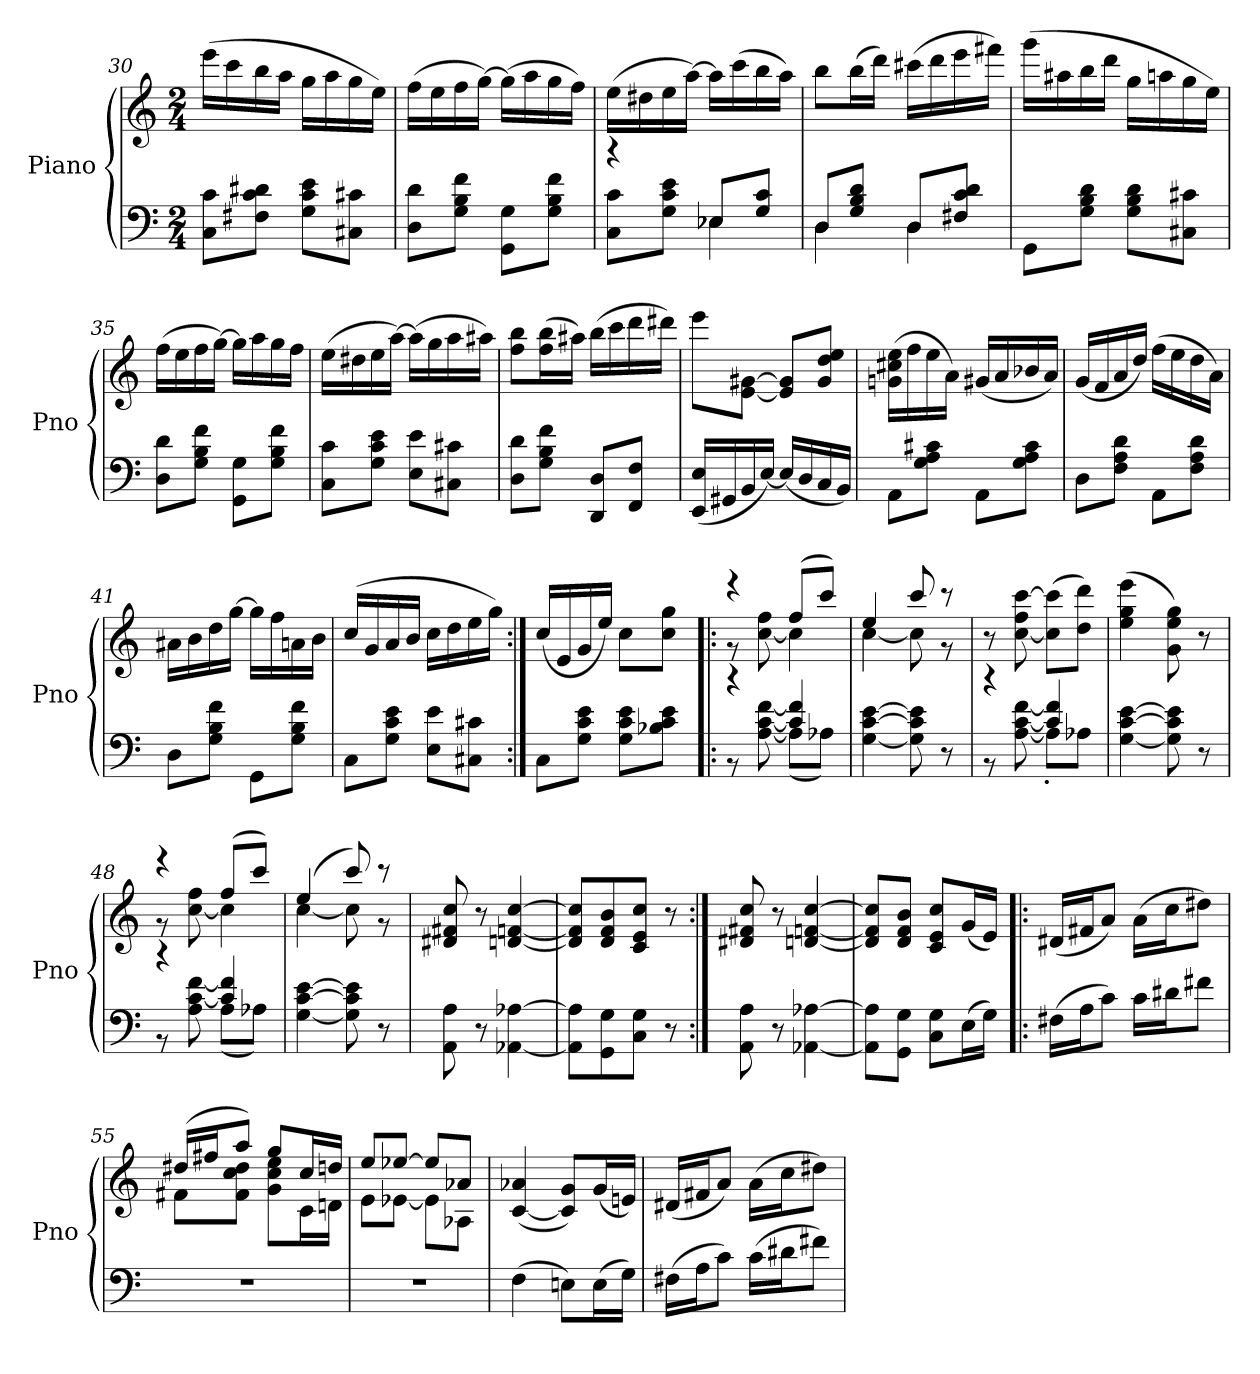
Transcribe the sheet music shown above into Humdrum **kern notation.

**kern	**kern
*part1	*part1
*staff2	*staff1
*I"Piano	*
*I'Pno	*
*clefF4	*clefG2
*k[]	*k[]
*M2/4	*M2/4
=30	=30
8C 8cL	(16eeeLL
.	16ccc
8F#X 8c 8d#XJ	16bb
.	16aaJJ
8G 8c 8eL	16ggLL
.	16aa
8C#X 8c#XJ	16gg
.	16eeJJ)
=31	=31
8D 8dL	(16ffLL
.	16ee
8G 8B 8fJ	16ff
.	[16ggJJ)
8GG 8GL	(16ggLL]
.	16aa
8G 8B 8fJ	16gg
.	16ffJJ)
=32	=32
*^	*
4r	8C 8cL	(16eeLL
.	.	16dd#X
.	8G 8c 8eJ	16ee
.	.	[16aaJJ)
8E-XL	4E-X	16aaLL]
.	.	(16ccc
8G 8cJ	.	16bb
.	.	16aaJJ)
=33	=33	=33
8DL	4D	8bbL
8G 8B 8dJ	.	(16bbL
.	.	16dddJJ)
8DL	4D	(16ccc#XLL
.	.	16ddd
8F#X 8c 8dJ	.	16eee
.	.	16fff#XJJ)
*v	*v	*
=34	=34
8GGL	(16gggLL
.	16aa#X
8G 8B 8dJ	16bb
.	16dddJJ
8G 8B 8dL	16ggLL
.	16aan
8C#X 8c#XJ	16gg
.	16eeJJ)
=35	=35
8D 8dL	(16ffLL
.	16ee
8G 8B 8fJ	16ff
.	[16ggJJ)
8GG 8GL	16ggLL]
.	16aa
8G 8B 8fJ	16gg
.	16ffJJ
=36	=36
8C 8cL	(16eeLL
.	16dd#X
8G 8c 8eJ	16ee
.	[16aaJJ)
8E 8eL	(16aaLL]
.	16gg
8C#X 8c#XJ	16aa
.	16aa#XJJ)
=37	=37
8D 8dL	8ff 8bbL
8G 8B 8fJ	(16ff 16bbL
.	16aa#XJJ)
8DD 8DL	(16bbLL
.	16ccc
8FF 8FJ	16ddd
.	16ddd#XJJ)
=38	=38
(16EE 16ELL	8eeeL
16GG#X	.
16BB	[8e [8g#XJ
[16EJJ)	.
(16ELL]	8e] 8g#]L
16D	.
16C	8g# 8dd 8eeJ
16BBJJ)	.
=39	=39
8AAL	(16gn 16cc#X 16eeLL
.	16ff
8G 8A 8c#XJ	16ee
.	16aJJ)
8AAL	(16g#XLL
.	16a
8G 8A 8c#J	16b-X
.	16aJJ)
=40	=40
8DL	(16gLL
.	16f
8F 8A 8dJ	16a
.	16ddJJ)
8AAL	(16ffLL
.	16ee
8F 8A 8dJ	16dd
.	16aJJ)
=41	=41
8DL	16a#XLL
.	16b
8G 8B 8fJ	16dd
.	[16ggJJ
8GGL	16ggLL]
.	16ff
8G 8B 8fJ	16an
.	16bJJ
=42	=42
8CL	(16ccLL
.	16g
8G 8c 8eJ	16a
.	16bJJ
8E 8eL	16ccLL
.	16dd
8C#X 8c#XJ	16ee
.	16ggJJ)
=43:|!	=43:|!
8CL	(16ccLL
.	16e
8G 8c 8eJ	16g
.	16eeJJ)
8G 8c 8eL	8ccL
8B-X 8c 8eJ	8cc 8ggJ
=44!|:	=44!|:
*^	*^
4r	8r	4r	8r
.	[8A [8c [8f	.	[8cc 8ff
4c] 4f]	(8AL]	(8ffL	4cc]
.	8A-XJ)	8cccJ)	.
*v	*v	*	*
=45	=45	=45
[4G [4c [4e	4ee	[4cc
8G] 8c] 8e]	8ccc	8cc]
8r	8r	8r
*	*v	*v
=46	=46
*^	*
4r	8r	8r
.	[8A [8c [8f	[8cc 8ff [8ccc
4c] 4f]	8A'L]	(8cc] 8ccc]L
.	8A-XJ	8dd 8dddJ)
*v	*v	*
=47	=47
[4G [4c [4e	(4ee 4gg 4eee
8G] 8c] 8e]	8g 8ee 8gg)
8r	8r
=48	=48
*^	*^
4r	8r	4r	8r
.	8A [8c [8f	.	[8cc 8ff
4c] 4f]	(8AL	(8ffL	4cc]
.	8A-XJ)	8cccJ)	.
*v	*v	*	*
=49	=49	=49
[4G [4c [4e	(4ee	[4cc
8G] 8c] 8e]	8ccc)	8cc]
8r	8r	8r
*	*v	*v
=50	=50
8AA 8A	8d#X 8f#X 8cc
8r	8r
[4AA-X [4A-X	[4dn [4fn [4cc
=51	=51
8AA-] 8A-]L	8d] 8f] 8cc]L
8GG 8G	8d 8f 8b
8C 8GJ	8c 8e 8ccJ
8r	8r
=52:|!	=52:|!
8AA 8A	8d#X 8f#X 8cc
8r	8r
[4AA-X [4A-X	[4dn [4fn [4cc
=53	=53
8AA-] 8A-]L	8d] 8f] 8cc]L
8GG 8GJ	8d 8f 8bJ
8C 8GL	8c 8e 8ccL
(16EL	(16gL
16GJJ)	16eJJ)
=54!|:	=54!|:
(16F#XLL	(16d#XLL
16AJ	16f#XJ
8cJ)	8aJ)
16cLL	(16aLL
16d#XJ	16ccJ
8f#XJ	8dd#XJ)
=55	=55
*	*^
2r	(16dd#XLL	8f#XL
.	16ff#XJ	.
.	8aaJ)	8f# 8cc 8dd#J
.	8ggL	8g 8cc 8eeL
.	16ccL	16cL
.	16ddnJJ	16dnJJ
=56	=56	=56
2r	8eeL	8eL
.	[8ee-XJ	[8e-XJ
.	8ee-L]	8e-L]
.	8a-XJ	8A-XJ
*	*v	*v
=57	=57
(4F	([4c 4a-X
8EnL)	8c] 8gL)
(16EL	(16gL
16GJJ)	16enJJ)
=58	=58
(16F#XLL	(16d#XLL
16AJ	16f#XJ
8cJ)	8aJ)
(16cLL	(16aLL
16d#XJ	16ccJ
8f#XJ)	8dd#XJ)
=	=
*-	*-
